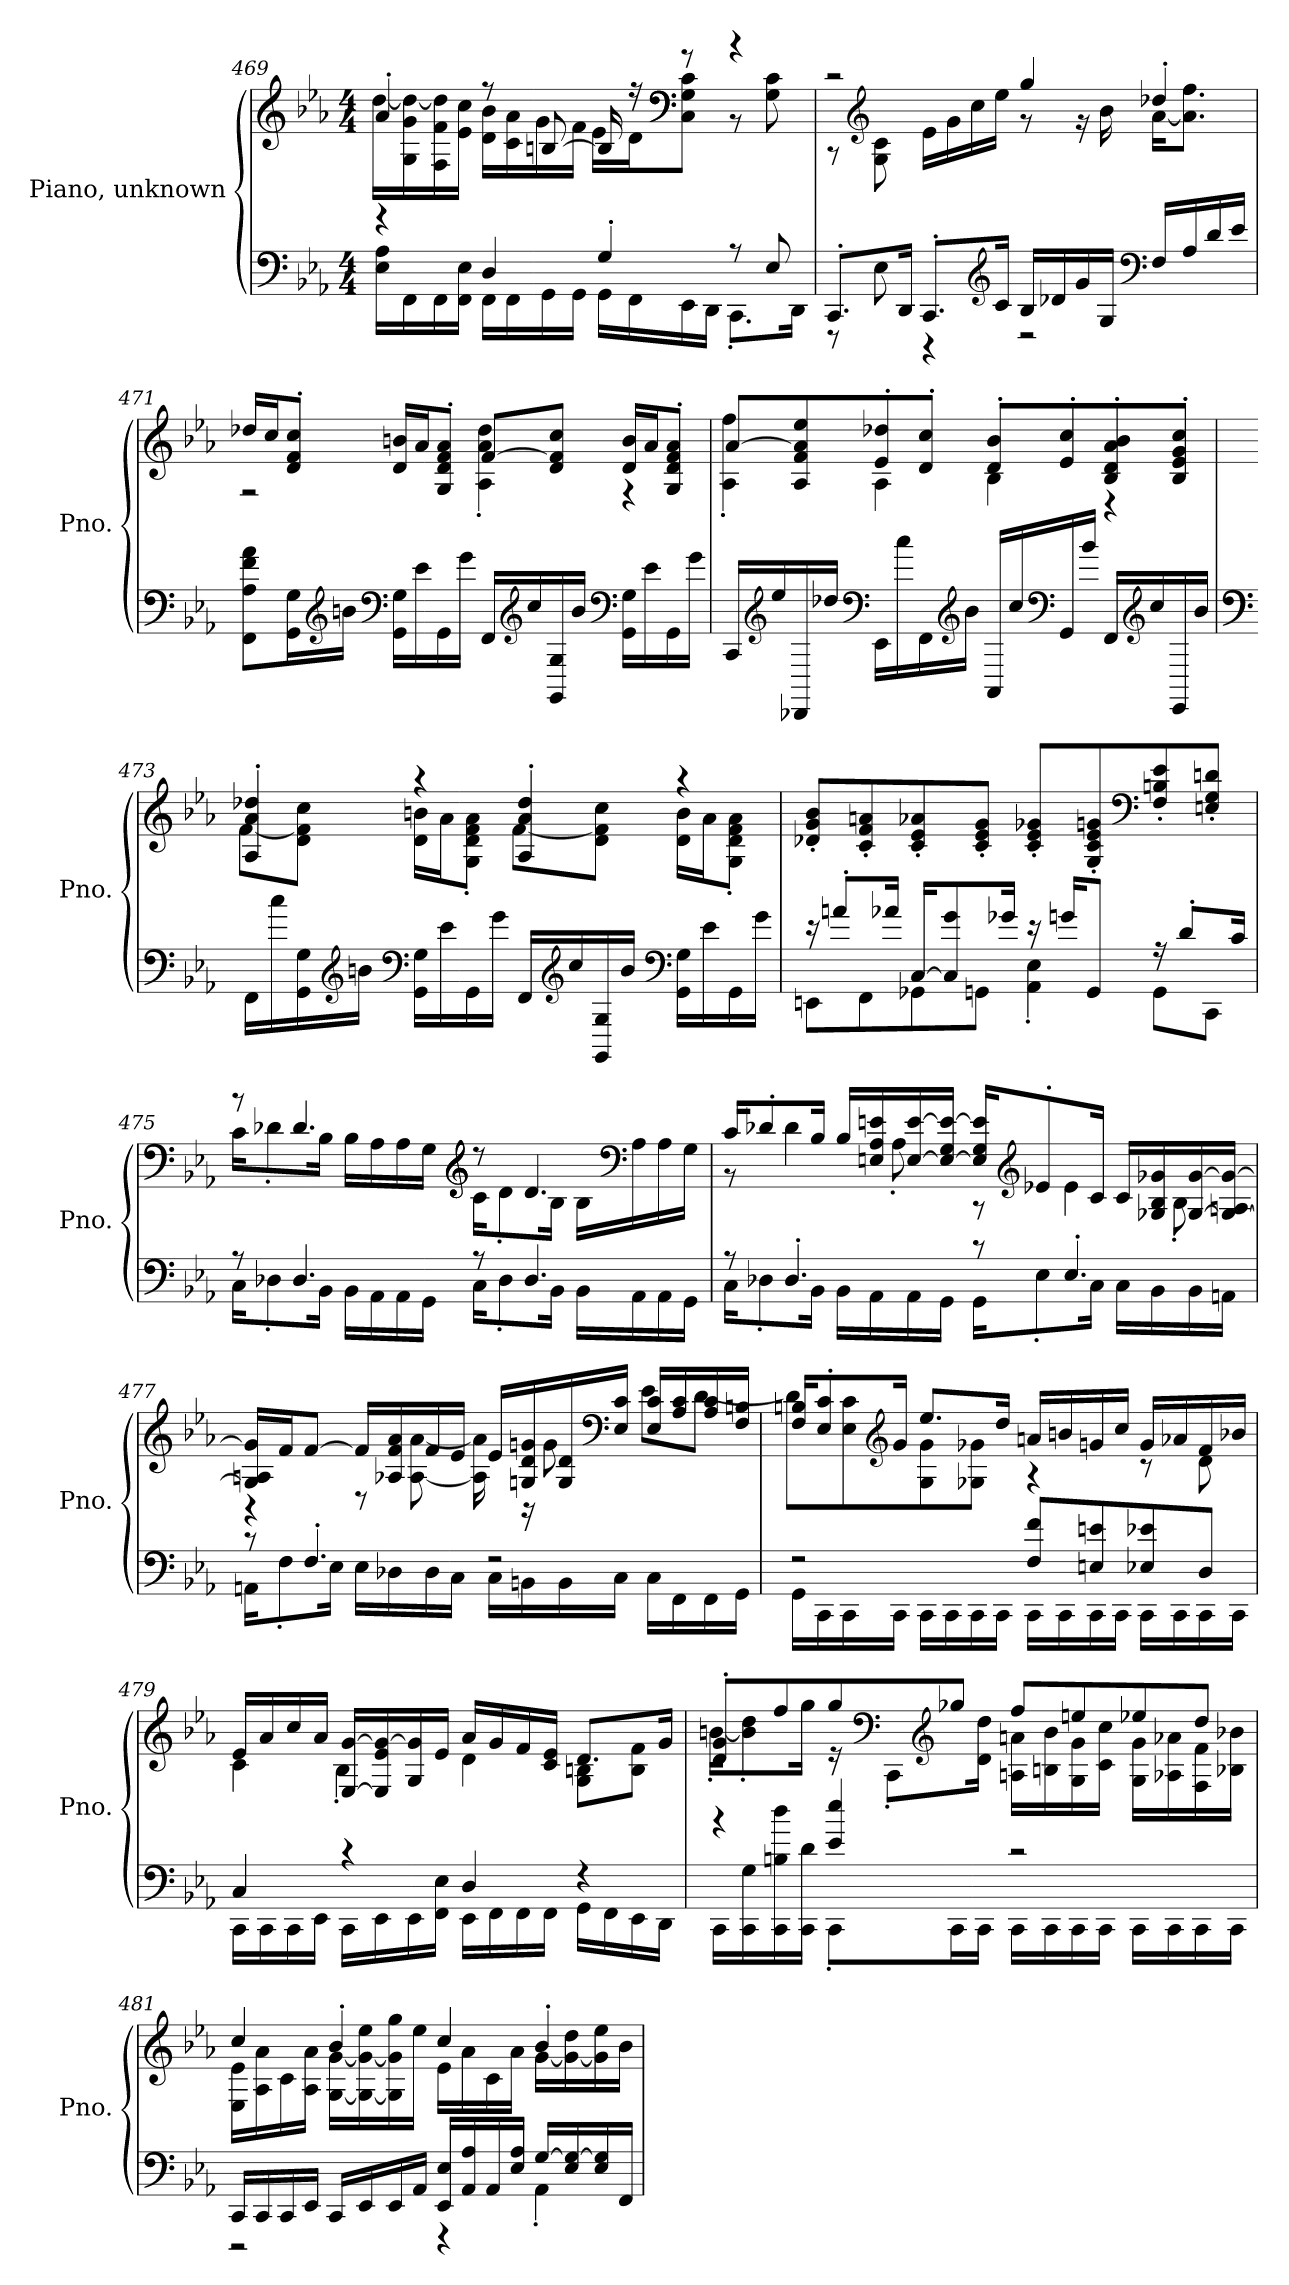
**kern	**kern
*part1	*part1
*staff2	*staff1
*I"Piano, unknown	*
*I'Pno.	*
*clefF4	*clefG2
*k[b-e-a-]	*k[b-e-a-]
*M4/4	*M4/4
=469	=469
*^	*^
4r	16E-\ 16A-\LL	4a-'/	[16dd\LL
.	16FF\	.	16G\ 16g\ 16dd\_
.	16FF\	.	16F\ 16f\ 16dd\]
.	16FF\ 16E-\JJ	.	16e-\ 16cc\JJ
4D/	16FF\LL	8r	16d\ 16b-\LL
.	16FF\	.	16c\ 16a-\
.	16GG\	[8Bn/	16g\
.	16GG\JJ	.	16f\JJ
4G'/	16GG\LL	16B/]	16e-\LL
.	16FF\	16r	16d\J
*	*	*clefF4	*
.	16EE-\	8r	8C\ 8G\ 8c\J
.	16DD\JJ	.	.
8r	8.CC'\L	4r	8r
8E-/	.	.	8G\ 8c\
.	16DD\Jk	.	.
!!LO:LB:g=z	!!
=470	=470	=470	=470
8.CC'/L	8r	2r	8r
*	*	*clefG2	*
.	8E-\	.	8G\ 8c\
16DD/Jk	.	.	.
8.CC'/L	4r	.	16e-\LL
.	.	.	16g\
.	.	.	16cc\
*clefG2	*	*	*
16c/Jk	.	.	16ee-\JJ
16B-/LL	2r	4gg/	8r
16d-X/	.	.	.
16g/	.	.	16r
16G/JJ	.	.	16b-\
*clefF4	*	*	*
16F/LL	.	4dd-X'/	[16a-\KL
16A-/	.	.	8.a-\] 8.ff\J
16d-/	.	.	.
16e-/JJ	.	.	.
*v	*v	*	*
!!LO:LB:g=z	!!
=471	=471	=471
8FF\ 8A-\ 8f\ 8a-\L	16dd-X/LL	2r
.	16cc/J	.
16GG\ 16G\L	8d/' 8f/' 8cc/'J	.
*clefG2	*	*
16bn\JJ	.	.
*clefF4	*	*
16GG\ 16G\LL	16d/ 16bn/LL	.
16e-\	16a-/J	.
16GG\	8G/' 8d/' 8f/' 8a-/'J	.
16g\JJ	.	.
16FF/LL	[8f/L	4A-\' 4a-\' 4dd-\'
*clefG2	*	*
16cc/	.	.
16GG/ 16G/	8d/ 8f/] 8cc/J	.
16b/JJ	.	.
*clefF4	*	*
16GG\ 16G\LL	16d/ 16b/LL	4r
16e-\	16a-/J	.
16GG\	8G/' 8d/' 8f/' 8a-/'J	.
16g\JJ	.	.
!!LO:LB:g=z	!!
=472	=472	=472
16CC/LL	[8a-/L	4A-\' 4ff\'
*clefG2	*	*
16ee-/	.	.
16DD-X/	8A-/ 8f/ 8a-/] 8ee-/	.
16dd-X/JJ	.	.
*clefF4	*	*
16EE-\LL	8e-/' 8dd-X/'	4A-\
16cc\	.	.
16FF\	8d/' 8cc/'J	.
*clefG2	*	*
16b-\JJ	.	.
16AA-/LL	8d/' 8b-/'L	4B-\
16cc/	.	.
*clefF4	*	*
16GG/	8e-/' 8cc/'	.
16b-/JJ	.	.
16FF/LL	8B-/' 8d/' 8a-/' 8b-/'	4r
*clefG2	*	*
16cc/	.	.
16EE-/	8B-/' 8e-/' 8g/' 8cc/'J	.
16b-/JJ	.	.
!!LO:LB:g=z	!!
=473	=473	=473
*clefF4	*	*
16FF\LL	4A-/' 4a-/' 4dd-X/'	[8f\L
16cc\	.	.
16GG\ 16G\	.	8d\ 8f\] 8cc\J
*clefG2	*	*
16bn\JJ	.	.
*clefF4	*	*
16GG\ 16G\LL	4r	16d\ 16bn\LL
16e-\	.	16a-\J
16GG\	.	8G\' 8d\' 8f\' 8a-\'J
16g\JJ	.	.
16FF/LL	4A-/' 4a-/' 4dd-/'	[8f\L
*clefG2	*	*
16cc/	.	.
16GG/ 16G/	.	8d\ 8f\] 8cc\J
16b/JJ	.	.
*clefF4	*	*
16GG\ 16G\LL	4r	16d\ 16b\LL
16e-\	.	16a-\J
16GG\	.	8G\' 8d\' 8f\' 8a-\'J
16g\JJ	.	.
*	*v	*v
!!LO:LB:g=z
=474	=474
*^	*
16r	8EEn\L	8d-X/' 8g/' 8b-/'L
8an'/L	.	.
.	8FF\	8c/' 8f/' 8an/'
16a-X/Jk	.	.
[16C/KL	8GG-X\	8c/' 8e-/' 8a-X/'
8C/] 8g/	.	.
.	8GGn\J	8c/' 8e-/' 8g/'J
16g-X/Jk	.	.
16r	4AA-\' 4E-\'	8c/' 8e-/' 8g-X/'L
16gn/KL	.	.
8GG/J	.	8G/' 8c/' 8e-/' 8gn/'
*	*	*clefF4
16r	8GG\L	8F/' 8Bn/' 8e-/'
8d'/L	.	.
.	8CC\J	8En/' 8G/' 8dn/'J
16c/Jk	.	.
=475	=475	=475
*	*	*^
8r	16C\KL	8r	16c\KL
.	8D-X'\	.	8d-X'\
4.D-/	.	4.d-/	.
.	16BB-\Jk	.	16B-\Jk
.	16BB-\LL	.	16B-\LL
.	16AA-\	.	16A-\
.	16AA-\	.	16A-\
.	16GG\JJ	.	16G\JJ
*	*	*clefG2	*
8r	16C\KL	8r	16c\KL
.	8D-'\	.	8d-'\
4.D-/	.	4.d-/	.
.	16BB-\Jk	.	16B-\Jk
.	16BB-\LL	.	16B-\LL
*	*	*clefF4	*
.	16AA-\	.	16A-\
.	16AA-\	.	16A-\
.	16GG\JJ	.	16G\JJ
!!LO:PB:g=z	!!
=476	=476	=476	=476
8r	16C\KL	16c/KL	8r
.	8D-X'\	8d-X'/	.
4.D-'/	.	.	4d-\
.	16BB-\Jk	16B-/Jk	.
.	16BB-\LL	16B-/LL	.
.	16AA-\	16En/ 16A-/ 16en/	.
.	16AA-\	[16E/ [16e/	8A-'\
.	16GG\JJ	16E/_ 16G/ 16e/_JJ	.
8r	16GG\KL	16E/] 16G/ 16e/]KL	8r
*	*	*clefG2	*
.	8E-'\	8e-X'/	.
4.E-'/	.	.	4e-\
.	16C\Jk	16c/Jk	.
.	16C\LL	16c/LL	.
.	16BB-\	16G-X/ 16B-/ 16g-X/	.
.	16BB-\	[16G-/ [16g-/	8B-'\
.	16AAn\JJ	16G-/_ 16An/ 16g-/_JJ	.
!!LO:LB:g=z	!!
=477	=477	=477	=477
8r	16AAn\KL	16G-/] 16An/ 16g-/]LL	4r
.	8F'\	16f/J	.
4.F'/	.	[8f/J	.
.	16E-\Jk	.	.
.	16E-\LL	16f/LL]	8r
.	16D-X\	16A-X/ 16f/ 16a-/	.
.	16D-\	16f/	[8A-\ [8a-\
.	16C\JJ	16e-/JJ	.
2r	16C\LL	16e-/LL	16A-\] 16a-\]
.	16BBn\	16Gn/ 16d/ 16gn/	16r
.	16BB\	16G/ 16d/	8g\
*	*	*clefF4	*
.	16C\JJ	16E-/ 16c/JJ	.
.	16C\LL	16E-/ 16c/LL	8e-\L
.	16FF\	16A-/ 16c/	.
.	16FF\	16A-/ 16c/	[8d\J
.	16GG\JJ	16F/ 16Bn/JJ	.
!!LO:LB:g=z	!!
=478	=478	=478	=478
2r	16GG\LL	16F/ 16Bn/KL	8d\L]
.	16CC\	8E-/' 8c/'	.
.	16CC\	.	8E-\ 8c\
*	*	*clefG2	*
.	16CC\JJ	16g/Jk	.
.	16CC\LL	8.ee-/L	8G\ 8g\
.	16CC\	.	.
.	16CC\	.	8G-X\ 8g-X\J
.	16CC\JJ	16dd/Jk	.
8F/ 8f/L	16CC\LL	16an/LL	4r
.	16CC\	16bn/	.
8En/ 8en/	16CC\	16gn/	.
.	16CC\JJ	16cc/JJ	.
8E-X/ 8e-X/	16CC\LL	16g/LL	8r
.	16CC\	16a-X/	.
8D/J	16CC\	16f/	8d\
.	16CC\JJ	16b-X/JJ	.
!!LO:LB:g=z	!!
=479	=479	=479	=479
4C/	16CC\LL	16e-/LL	4c\
.	16CC\	16a-/	.
.	16CC\	16cc/	.
.	16EE-\JJ	16a-/JJ	.
4r	16CC\LL	[16E-/ [16g/LL	4B-'\
.	16EE-\	16E-/] 16e-/ 16g/_	.
.	16EE-\	16G/ 16g/]	.
.	16FF\ 16E-\JJ	16e-/JJ	.
4D/	16EE-\LL	16a-/LL	4d\
.	16FF\	16g/	.
.	16FF\	16f/	.
.	16FF\JJ	16c/ 16e-/JJ	.
4r	16GG\LL	8.d/L	8G\ 8Bn\L
.	16FF\	.	.
.	16EE-\	.	8B\ 8f\J
.	16DD\JJ	16g/Jk	.
!!LO:LB:g=z	!!
=480	=480	=480	=480
4r	16CC\LL	8d/' 8g/'L	[16bn'\KL
.	16CC\ 16G\	.	8b\]' 8dd\'
.	16CC\ 16Bn\ 16dd\	8ff/	.
.	16CC\ 16d\JJ	.	16gg\Jk
4e-/ 4ee-/	8CC'\L	8gg/	16r
*	*	*clefF4	*
.	.	.	8CC'\L
*	*	*clefG2	*
.	16CC\L	8gg-X/J	.
.	16CC\JJ	.	16d\ 16dd\Jk
2r	16CC\LL	8ff/L	16An\ 16an\LL
.	16CC\	.	16Bn\ 16b\
.	16CC\	8een/	16G\ 16g\
.	16CC\JJ	.	16c\ 16cc\JJ
.	16CC\LL	8ee-X/	16G\ 16g\LL
.	16CC\	.	16A-X\ 16a-X\
.	16CC\	8dd/J	16F\ 16f\
.	16CC\JJ	.	16B-X\ 16b-X\JJ
!!LO:LB:g=z	!!
=481	=481	=481	=481
16CC/LL	2r	4cc/	16E-\ 16e-\LL
16CC/	.	.	16A-\ 16a-\
16CC/	.	.	16c\
16EE-/JJ	.	.	16A-\ 16a-\JJ
16CC/LL	.	4b-'/	[16G\ [16g\LL
16EE-/	.	.	16G\_ 16g\_ 16ee-\
16EE-/	.	.	16G\] 16g\] 16gg\
16AA-/JJ	.	.	16ee-\JJ
16EE-/ 16E-/LL	4r	4cc/	16e-\LL
16AA-/ 16A-/	.	.	16a-\
16AA-/	.	.	16c\
16E-/ 16A-/JJ	.	.	16a-\JJ
[16G/LL	4AA-'\	4b-'/	[16g\LL
16E-/ 16G/_	.	.	16g\_ 16dd\
16E-/ 16G/]	.	.	16g\] 16ee-\
16FF/JJ	.	.	16b-\JJ
*v	*v	*	*
*	*v	*v
=	=
*-	*-
